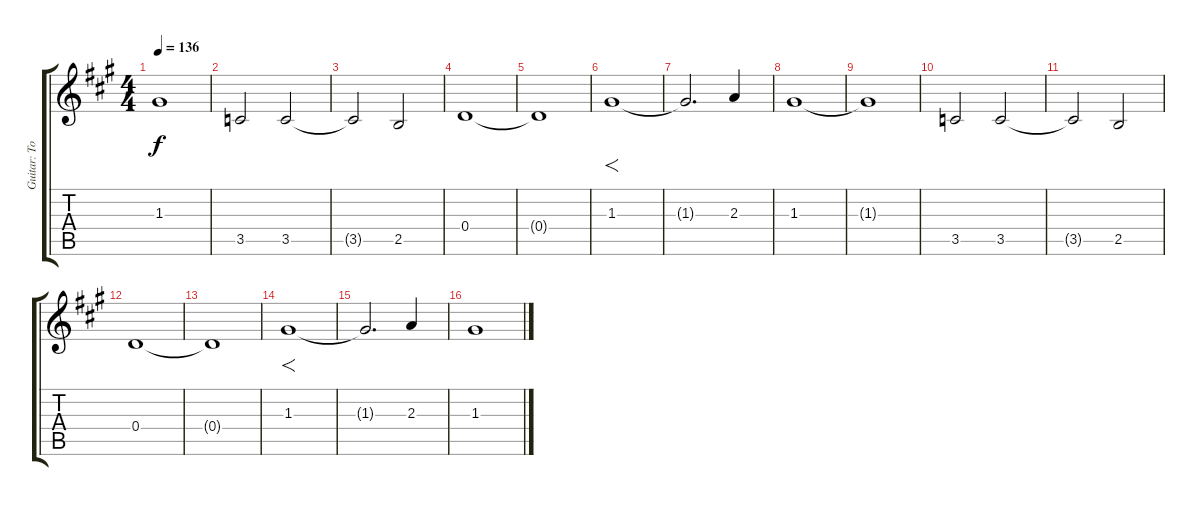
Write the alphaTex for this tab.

\track ("Guitar: Tony" "Guitar: To") {instrument overdrivenguitar}
\staff {score tabs}
\tuning (E4 B3 G3 D3 A2 E2) {hide}
\ts (4 4)
\tempo 136
\clef g2
\ks a
1.3{t}.1{dy f} |
3.5.2 3.5.2 |
3.5{t}.2 2.5.2 |
0.4.1 |
0.4{t}.1 |
1.3.1{f} |
1.3{t}.2{d} 2.3.4 |
1.3.1 |
1.3{t}.1 |
3.5.2 3.5.2 |
3.5{t}.2 2.5.2 |
0.4.1 |
0.4{t}.1 |
1.3.1{f} |
1.3{t}.2{d} 2.3.4 |
1.3.1
